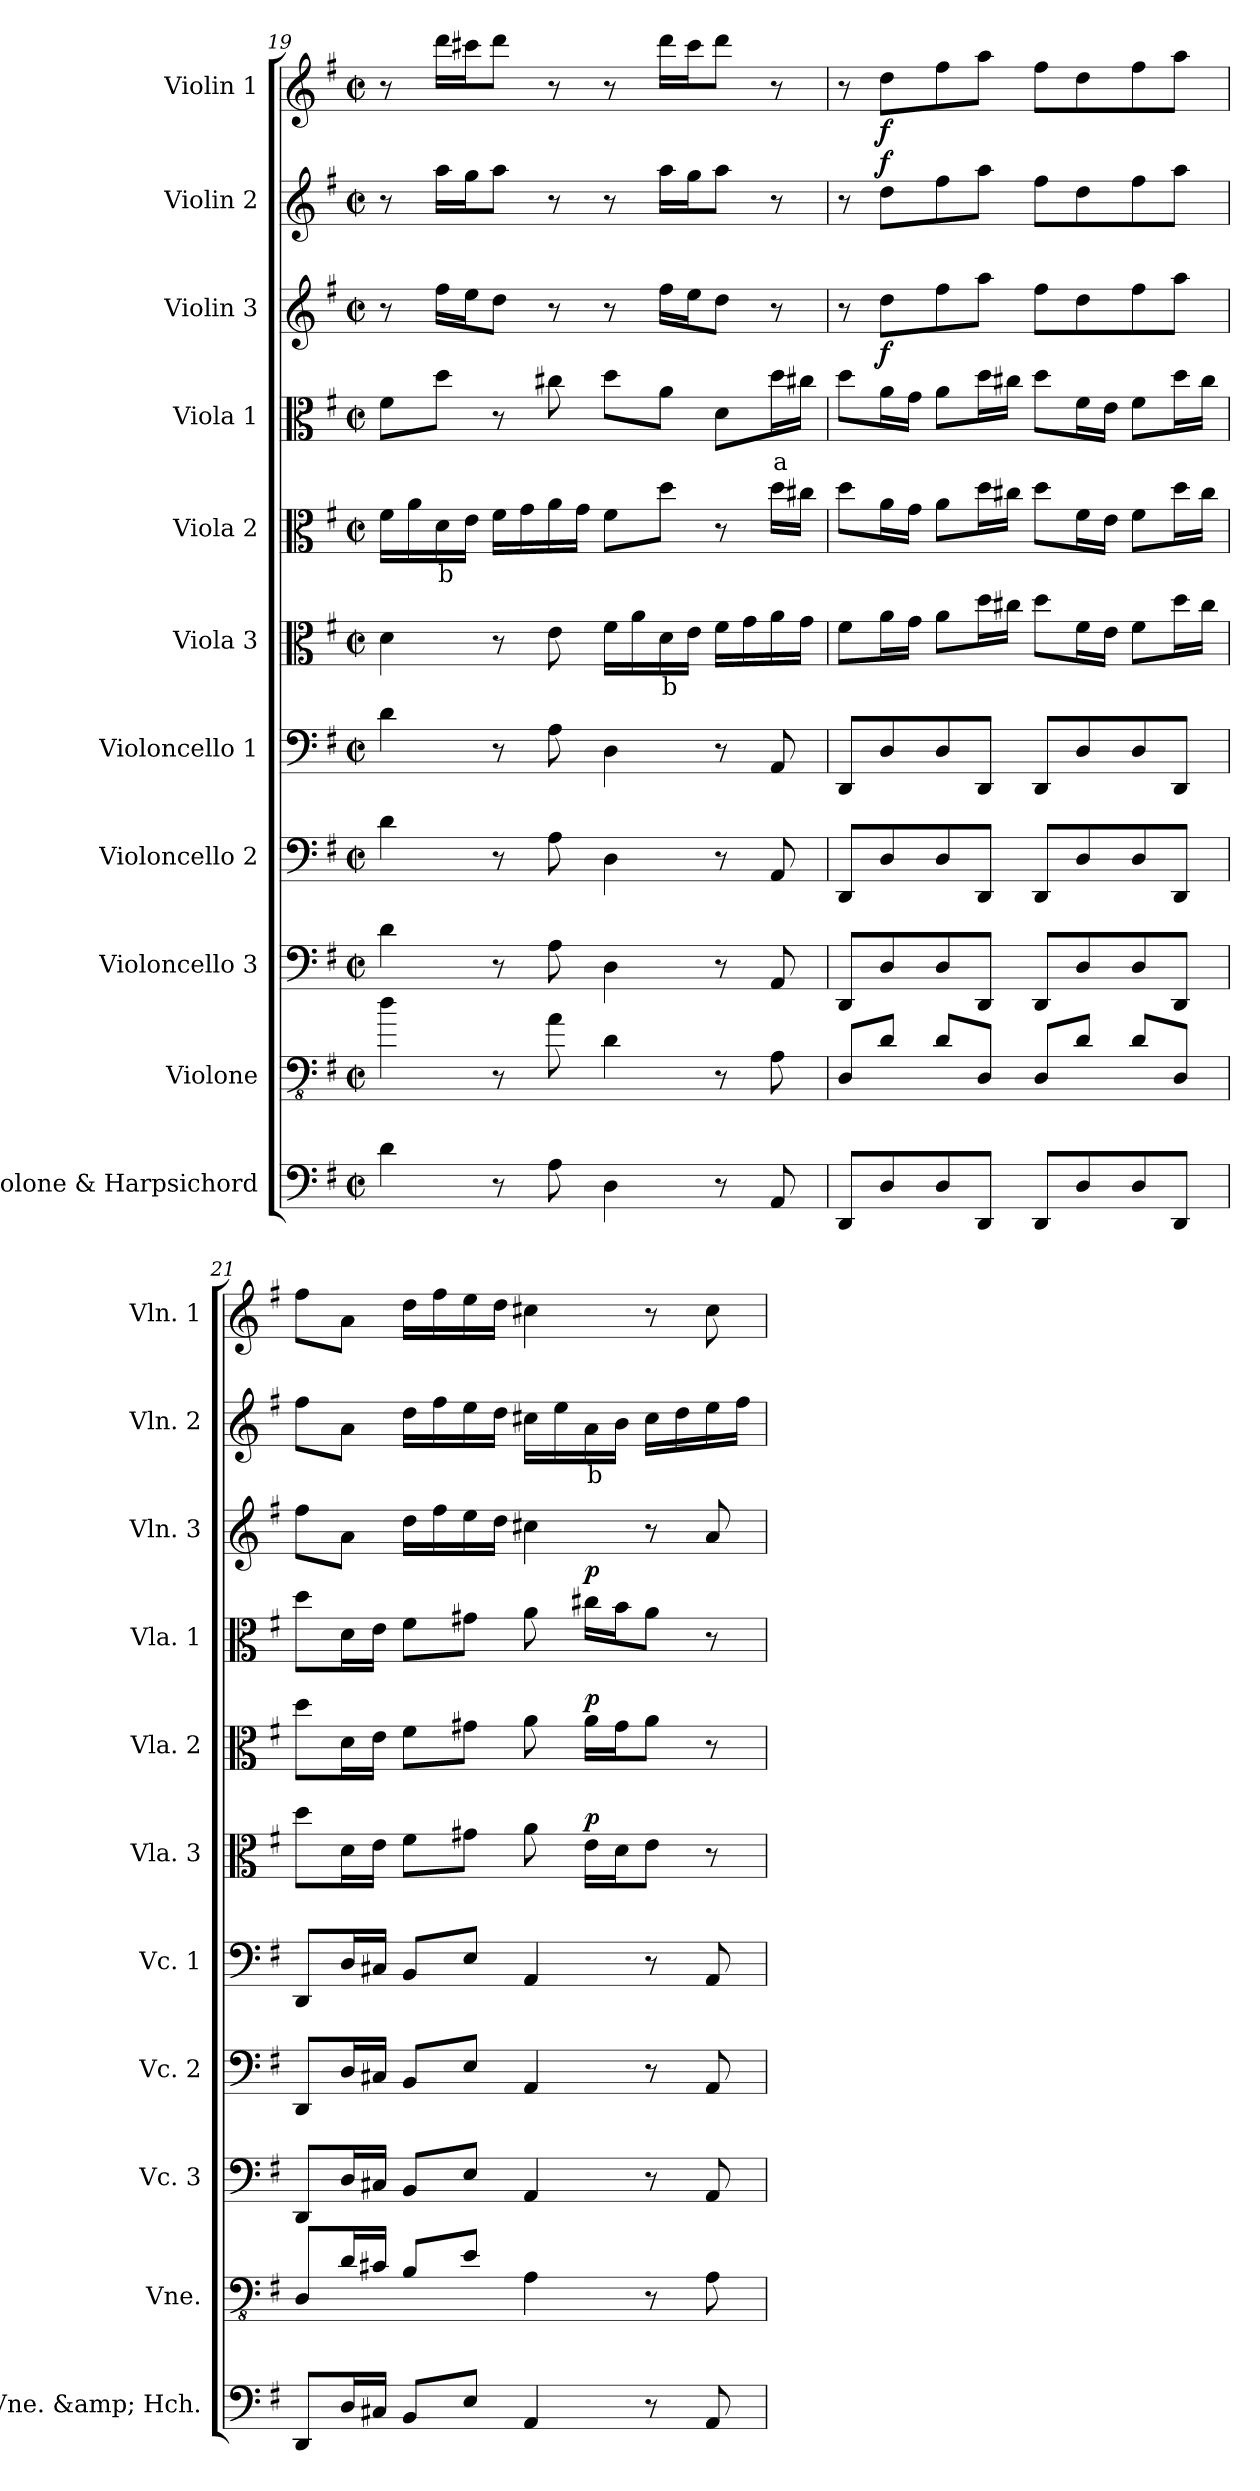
**kern	**kern	**kern	**kern	**kern	**kern	**text	**dynam	**kern	**text	**dynam	**kern	**text	**dynam	**kern	**dynam	**kern	**text	**dynam	**kern	**dynam
*part11	*part10	*part9	*part8	*part7	*part6	*part6	*part6	*part5	*part5	*part5	*part4	*part4	*part4	*part3	*part3	*part2	*part2	*part2	*part1	*part1
*staff11	*staff10	*staff9	*staff8	*staff7	*staff6	*staff6	*staff6	*staff5	*staff5	*staff5	*staff4	*staff4	*staff4	*staff3	*staff3	*staff2	*staff2	*staff2	*staff1	*staff1
*I"Violone &amp; Harpsichord	*I"Violone	*I"Violoncello 3	*I"Violoncello 2	*I"Violoncello 1	*I"Viola 3	*	*	*I"Viola 2	*	*	*I"Viola 1	*	*	*I"Violin 3	*	*I"Violin 2	*	*	*I"Violin 1	*
*I'Vne. &amp; Hch.	*I'Vne.	*I'Vc. 3	*I'Vc. 2	*I'Vc. 1	*I'Vla. 3	*	*	*I'Vla. 2	*	*	*I'Vla. 1	*	*	*I'Vln. 3	*	*I'Vln. 2	*	*	*I'Vln. 1	*
*clefF4	*clefFv4	*clefF4	*clefF4	*clefF4	*clefC3	*	*	*clefC3	*	*	*clefC3	*	*	*clefG2	*	*clefG2	*	*	*clefG2	*
*	*ITrd7c12	*	*	*	*	*	*	*	*	*	*	*	*	*	*	*	*	*	*	*
*k[f#]	*k[f#]	*k[f#]	*k[f#]	*k[f#]	*k[f#]	*	*	*k[f#]	*	*	*k[f#]	*	*	*k[f#]	*	*k[f#]	*	*	*k[f#]	*
*M4/4	*M4/4	*M4/4	*M4/4	*M4/4	*M4/4	*	*	*M4/4	*	*	*M4/4	*	*	*M4/4	*	*M4/4	*	*	*M4/4	*
*met(c|)	*met(c|)	*met(c|)	*met(c|)	*met(c|)	*met(c|)	*	*	*met(c|)	*	*	*met(c|)	*	*	*met(c|)	*	*met(c|)	*	*	*met(c|)	*
=19	=19	=19	=19	=19	=19	=19	=19	=19	=19	=19	=19	=19	=19	=19	=19	=19	=19	=19	=19	=19
4d\	4D	4d\	4d\	4d\	4d\	.	.	16f#\LL	.	.	8f#\L	.	.	8r	.	8r	.	.	8r	.
.	.	.	.	.	.	.	.	16a\	.	.	.	.	.	.	.	.	.	.	.	.
!	!	!	!	!	!	!	!	!	!LO:LY:color=#FF0000	!	!	!	!	!	!	!	!	!	!	!
.	.	.	.	.	.	.	.	16d\	b	.	8dd\J	.	.	16ff#\LL	.	16aa\LL	.	.	16ddd\LL	.
.	.	.	.	.	.	.	.	16e\JJ	.	.	.	.	.	16ee\J	.	16gg\J	.	.	16ccc#X\J	.
8r	8r	8r	8r	8r	8r	.	.	16f#\LL	.	.	8r	.	.	8dd\J	.	8aa\J	.	.	8ddd\J	.
.	.	.	.	.	.	.	.	16g\	.	.	.	.	.	.	.	.	.	.	.	.
8A\	8AA	8A\	8A\	8A\	8e\	.	.	16a\	.	.	8cc#X\	.	.	8r	.	8r	.	.	8r	.
.	.	.	.	.	.	.	.	16g\JJ	.	.	.	.	.	.	.	.	.	.	.	.
4D\	4DD	4D\	4D\	4D\	16f#\LL	.	.	8f#\L	.	.	8dd\L	.	.	8r	.	8r	.	.	8r	.
.	.	.	.	.	16a\	.	.	.	.	.	.	.	.	.	.	.	.	.	.	.
!	!	!	!	!	!	!LO:LY:color=#FF0000	!	!	!	!	!	!	!	!	!	!	!	!	!	!
.	.	.	.	.	16d\	b	.	8dd\J	.	.	8a\J	.	.	16ff#\LL	.	16aa\LL	.	.	16ddd\LL	.
.	.	.	.	.	16e\JJ	.	.	.	.	.	.	.	.	16ee\J	.	16gg\J	.	.	16ccc#\J	.
8r	8r	8r	8r	8r	16f#\LL	.	.	8r	.	.	8d\L	.	.	8dd\J	.	8aa\J	.	.	8ddd\J	.
.	.	.	.	.	16g\	.	.	.	.	.	.	.	.	.	.	.	.	.	.	.
!	!	!	!	!	!	!	!	!	!	!	!	!LO:LY:color=#FF0000	!	!	!	!	!	!	!	!
8AA/	8AAA	8AA/	8AA/	8AA/	16a\	.	.	16dd\LL	.	.	16dd\L	a	.	8r	.	8r	.	.	8r	.
.	.	.	.	.	16g\JJ	.	.	16cc#X\JJ	.	.	16cc#X\JJ	.	.	.	.	.	.	.	.	.
=20	=20	=20	=20	=20	=20	=20	=20	=20	=20	=20	=20	=20	=20	=20	=20	=20	=20	=20	=20	=20
8DD/L	8DDD/L	8DD/L	8DD/L	8DD/L	8f#\L	.	.	8dd\L	.	.	8dd\L	.	.	8r	.	8r	.	.	8r	.
!	!	!	!	!	!	!	!	!	!	!	!	!	!	!	!LO:DY:b	!	!	!LO:DY:b	!	!LO:DY:b
8D/	8DD/J	8D/	8D/	8D/	16a\L	.	.	16a\L	.	.	16a\L	.	.	8dd\L	f	8dd\L	.	f	8dd\L	f
.	.	.	.	.	16g\JJ	.	.	16g\JJ	.	.	16g\JJ	.	.	.	.	.	.	.	.	.
8D/	8DD/L	8D/	8D/	8D/	8a\L	.	.	8a\L	.	.	8a\L	.	.	8ff#\	.	8ff#\	.	.	8ff#\	.
8DD/J	8DDD/J	8DD/J	8DD/J	8DD/J	16dd\L	.	.	16dd\L	.	.	16dd\L	.	.	8aa\J	.	8aa\J	.	.	8aa\J	.
.	.	.	.	.	16cc#X\JJ	.	.	16cc#X\JJ	.	.	16cc#X\JJ	.	.	.	.	.	.	.	.	.
8DD/L	8DDD/L	8DD/L	8DD/L	8DD/L	8dd\L	.	.	8dd\L	.	.	8dd\L	.	.	8ff#\L	.	8ff#\L	.	.	8ff#\L	.
8D/	8DD/J	8D/	8D/	8D/	16f#\L	.	.	16f#\L	.	.	16f#\L	.	.	8dd\	.	8dd\	.	.	8dd\	.
.	.	.	.	.	16e\JJ	.	.	16e\JJ	.	.	16e\JJ	.	.	.	.	.	.	.	.	.
8D/	8DD/L	8D/	8D/	8D/	8f#\L	.	.	8f#\L	.	.	8f#\L	.	.	8ff#\	.	8ff#\	.	.	8ff#\	.
8DD/J	8DDD/J	8DD/J	8DD/J	8DD/J	16dd\L	.	.	16dd\L	.	.	16dd\L	.	.	8aa\J	.	8aa\J	.	.	8aa\J	.
.	.	.	.	.	16cc#\JJ	.	.	16cc#\JJ	.	.	16cc#\JJ	.	.	.	.	.	.	.	.	.
=21	=21	=21	=21	=21	=21	=21	=21	=21	=21	=21	=21	=21	=21	=21	=21	=21	=21	=21	=21	=21
8DD/L	8DDD/L	8DD/L	8DD/L	8DD/L	8dd\L	.	.	8dd\L	.	.	8dd\L	.	.	8ff#\L	.	8ff#\L	.	.	8ff#\L	.
16D/L	16DD/L	16D/L	16D/L	16D/L	16d\L	.	.	16d\L	.	.	16d\L	.	.	8a\J	.	8a\J	.	.	8a\J	.
16C#X/JJ	16CC#X/JJ	16C#X/JJ	16C#X/JJ	16C#X/JJ	16e\JJ	.	.	16e\JJ	.	.	16e\JJ	.	.	.	.	.	.	.	.	.
8BB/L	8BBB/L	8BB/L	8BB/L	8BB/L	8f#\L	.	.	8f#\L	.	.	8f#\L	.	.	16dd\LL	.	16dd\LL	.	.	16dd\LL	.
.	.	.	.	.	.	.	.	.	.	.	.	.	.	16ff#\	.	16ff#\	.	.	16ff#\	.
8E/J	8EE/J	8E/J	8E/J	8E/J	8g#X\J	.	.	8g#X\J	.	.	8g#X\J	.	.	16ee\	.	16ee\	.	.	16ee\	.
.	.	.	.	.	.	.	.	.	.	.	.	.	.	16dd\JJ	.	16dd\JJ	.	.	16dd\JJ	.
4AA/	4AAA	4AA/	4AA/	4AA/	8a\	.	.	8a\	.	.	8a\	.	.	4cc#X\	.	16cc#X\LL	.	.	4cc#X\	.
.	.	.	.	.	.	.	.	.	.	.	.	.	.	.	.	16ee\	.	.	.	.
!	!	!	!	!	!	!	!LO:DY:b	!	!	!LO:DY:b	!	!	!LO:DY:b	!	!	!	!LO:LY:color=#FF0000	!	!	!
.	.	.	.	.	16e\LL	.	p	16a\LL	.	p	16cc#X\LL	.	p	.	.	16a\	b	.	.	.
.	.	.	.	.	16d\J	.	.	16g#\J	.	.	16b\J	.	.	.	.	16b\JJ	.	.	.	.
8r	8r	8r	8r	8r	8e\J	.	.	8a\J	.	.	8a\J	.	.	8r	.	16cc#\LL	.	.	8r	.
.	.	.	.	.	.	.	.	.	.	.	.	.	.	.	.	16dd\	.	.	.	.
8AA/	8AAA	8AA/	8AA/	8AA/	8r	.	.	8r	.	.	8r	.	.	8a/	.	16ee\	.	.	8cc#\	.
.	.	.	.	.	.	.	.	.	.	.	.	.	.	.	.	16ff#\JJ	.	.	.	.
=	=	=	=	=	=	=	=	=	=	=	=	=	=	=	=	=	=	=	=	=
*-	*-	*-	*-	*-	*-	*-	*-	*-	*-	*-	*-	*-	*-	*-	*-	*-	*-	*-	*-	*-
